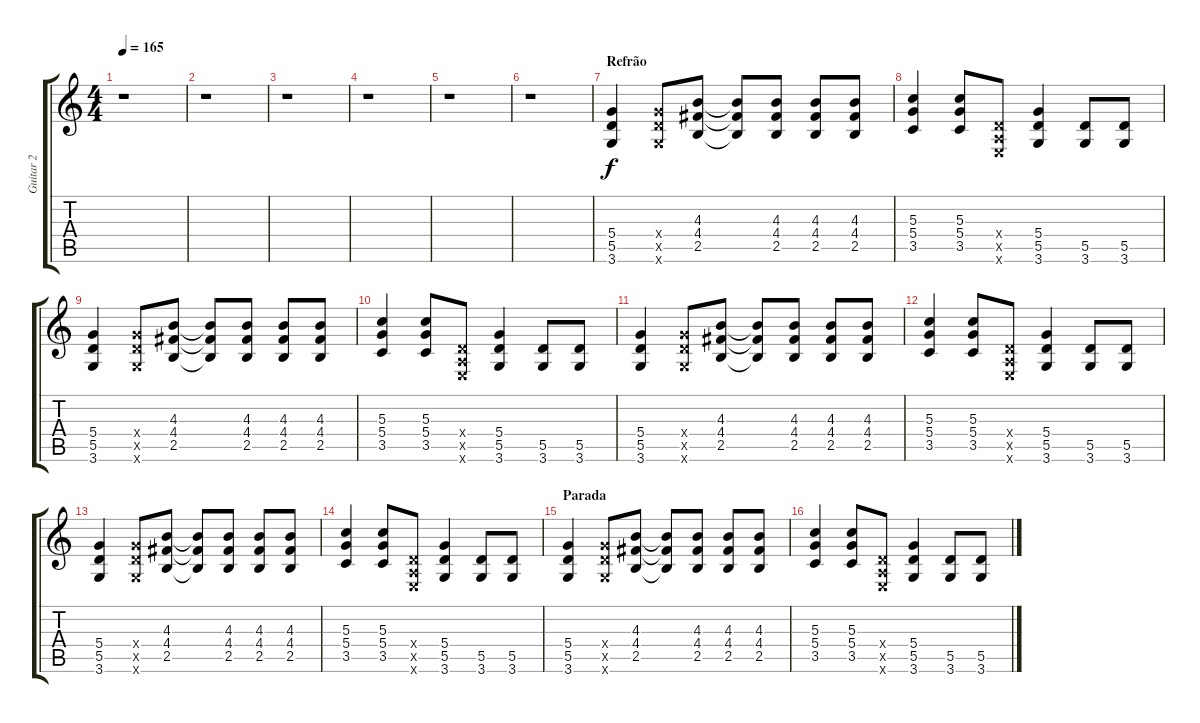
\track ("Guitar 2" "Guitar 2") {instrument overdrivenguitar}
\staff {score tabs}
\tuning (E4 B3 G3 D3 A2 E2) {hide}
\ts (4 4)
\tempo 165
\clef g2
\ks c
r.1{dy f} |
r.1 |
r.1 |
r.1 |
r.1 |
r.1 |
\section ("" "Refrão")
(5.4 5.5 3.6).4{volume 16} (5.4{x} 5.5{x} 3.6{x}).8 (4.3 4.4 2.5).8 (4.3{t} 4.4{t} 2.5{t}).8 (4.3 4.4 2.5).8 (4.3 4.4 2.5).8 (4.3 4.4 2.5).8 |
(5.3 5.4 3.5).4 (5.3 5.4 3.5).8 (0.4{x} 0.5{x} 0.6{x}).8 (5.4 5.5 3.6).4 (5.5 3.6).8 (5.5 3.6).8 |
(5.4 5.5 3.6).4 (5.4{x} 5.5{x} 3.6{x}).8 (4.3 4.4 2.5).8 (4.3{t} 4.4{t} 2.5{t}).8 (4.3 4.4 2.5).8 (4.3 4.4 2.5).8 (4.3 4.4 2.5).8 |
(5.3 5.4 3.5).4 (5.3 5.4 3.5).8 (0.4{x} 0.5{x} 0.6{x}).8 (5.4 5.5 3.6).4 (5.5 3.6).8 (5.5 3.6).8 |
(5.4 5.5 3.6).4 (5.4{x} 5.5{x} 3.6{x}).8 (4.3 4.4 2.5).8 (4.3{t} 4.4{t} 2.5{t}).8 (4.3 4.4 2.5).8 (4.3 4.4 2.5).8 (4.3 4.4 2.5).8 |
(5.3 5.4 3.5).4 (5.3 5.4 3.5).8 (0.4{x} 0.5{x} 0.6{x}).8 (5.4 5.5 3.6).4 (5.5 3.6).8 (5.5 3.6).8 |
(5.4 5.5 3.6).4 (5.4{x} 5.5{x} 3.6{x}).8 (4.3 4.4 2.5).8 (4.3{t} 4.4{t} 2.5{t}).8 (4.3 4.4 2.5).8 (4.3 4.4 2.5).8 (4.3 4.4 2.5).8 |
(5.3 5.4 3.5).4 (5.3 5.4 3.5).8 (0.4{x} 0.5{x} 0.6{x}).8 (5.4 5.5 3.6).4 (5.5 3.6).8 (5.5 3.6).8 |
\section ("" "Parada")
(5.4 5.5 3.6).4 (5.4{x} 5.5{x} 3.6{x}).8 (4.3 4.4 2.5).8 (4.3{t} 4.4{t} 2.5{t}).8 (4.3 4.4 2.5).8 (4.3 4.4 2.5).8 (4.3 4.4 2.5).8 |
(5.3 5.4 3.5).4 (5.3 5.4 3.5).8 (0.4{x} 0.5{x} 0.6{x}).8 (5.4 5.5 3.6).4 (5.5 3.6).8 (5.5 3.6).8
